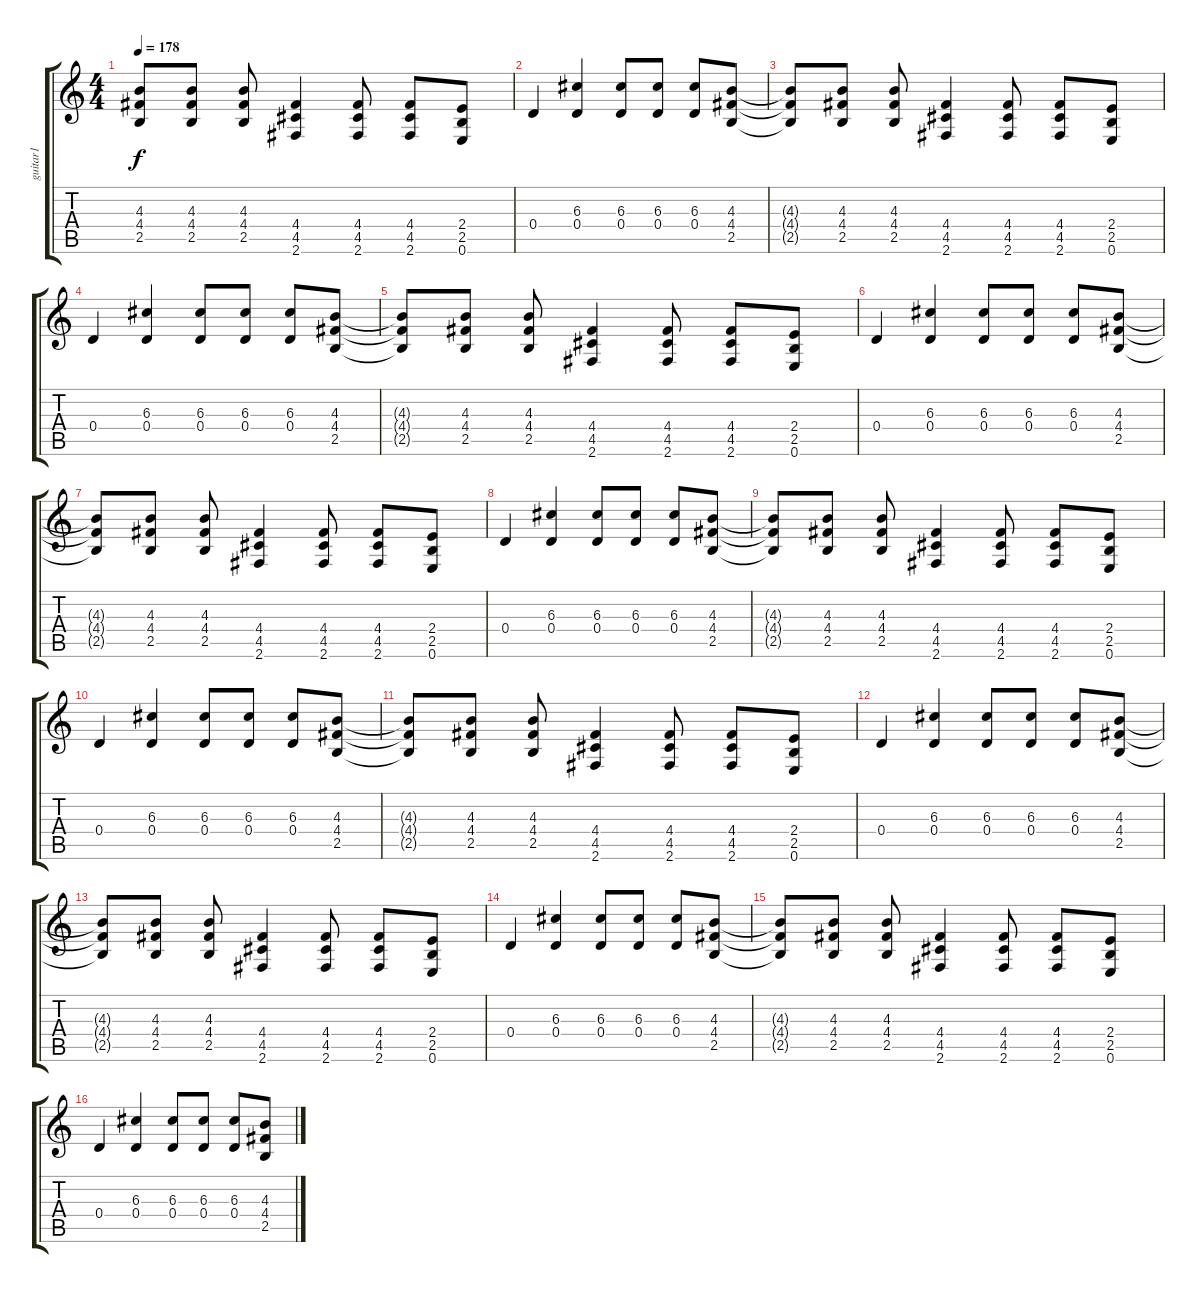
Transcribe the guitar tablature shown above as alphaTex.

\track ("guitar1" "guitar1") {instrument electricguitarclean}
\staff {score tabs}
\tuning (E4 B3 G3 D3 A2 E2) {hide}
\ts (4 4)
\tempo 178
\clef g2
\ks c
(4.3{t} 4.4{t} 2.5{t}).8{dy f} (4.3 4.4 2.5).8 (4.3 4.4 2.5).8 (4.4 4.5 2.6).4 (4.4 4.5 2.6).8 (4.4 4.5 2.6).8 (2.4 2.5 0.6).8 |
0.4.4 (6.3 0.4).4 (6.3 0.4).8 (6.3 0.4).8 (6.3 0.4).8 (4.3 4.4 2.5).8 |
(4.3{t} 4.4{t} 2.5{t}).8 (4.3 4.4 2.5).8 (4.3 4.4 2.5).8 (4.4 4.5 2.6).4 (4.4 4.5 2.6).8 (4.4 4.5 2.6).8 (2.4 2.5 0.6).8 |
0.4.4 (6.3 0.4).4 (6.3 0.4).8 (6.3 0.4).8 (6.3 0.4).8 (4.3 4.4 2.5).8 |
(4.3{t} 4.4{t} 2.5{t}).8 (4.3 4.4 2.5).8 (4.3 4.4 2.5).8 (4.4 4.5 2.6).4 (4.4 4.5 2.6).8 (4.4 4.5 2.6).8 (2.4 2.5 0.6).8 |
0.4.4 (6.3 0.4).4 (6.3 0.4).8 (6.3 0.4).8 (6.3 0.4).8 (4.3 4.4 2.5).8 |
(4.3{t} 4.4{t} 2.5{t}).8 (4.3 4.4 2.5).8 (4.3 4.4 2.5).8 (4.4 4.5 2.6).4 (4.4 4.5 2.6).8 (4.4 4.5 2.6).8 (2.4 2.5 0.6).8 |
0.4.4 (6.3 0.4).4 (6.3 0.4).8 (6.3 0.4).8 (6.3 0.4).8 (4.3 4.4 2.5).8 |
(4.3{t} 4.4{t} 2.5{t}).8 (4.3 4.4 2.5).8 (4.3 4.4 2.5).8 (4.4 4.5 2.6).4 (4.4 4.5 2.6).8 (4.4 4.5 2.6).8 (2.4 2.5 0.6).8 |
0.4.4 (6.3 0.4).4 (6.3 0.4).8 (6.3 0.4).8 (6.3 0.4).8 (4.3 4.4 2.5).8 |
(4.3{t} 4.4{t} 2.5{t}).8 (4.3 4.4 2.5).8 (4.3 4.4 2.5).8 (4.4 4.5 2.6).4 (4.4 4.5 2.6).8 (4.4 4.5 2.6).8 (2.4 2.5 0.6).8 |
0.4.4 (6.3 0.4).4 (6.3 0.4).8 (6.3 0.4).8 (6.3 0.4).8 (4.3 4.4 2.5).8 |
(4.3{t} 4.4{t} 2.5{t}).8 (4.3 4.4 2.5).8 (4.3 4.4 2.5).8 (4.4 4.5 2.6).4 (4.4 4.5 2.6).8 (4.4 4.5 2.6).8 (2.4 2.5 0.6).8 |
0.4.4 (6.3 0.4).4 (6.3 0.4).8 (6.3 0.4).8 (6.3 0.4).8 (4.3 4.4 2.5).8 |
(4.3{t} 4.4{t} 2.5{t}).8 (4.3 4.4 2.5).8 (4.3 4.4 2.5).8 (4.4 4.5 2.6).4 (4.4 4.5 2.6).8 (4.4 4.5 2.6).8 (2.4 2.5 0.6).8 |
0.4.4 (6.3 0.4).4 (6.3 0.4).8 (6.3 0.4).8 (6.3 0.4).8 (4.3 4.4 2.5).8
